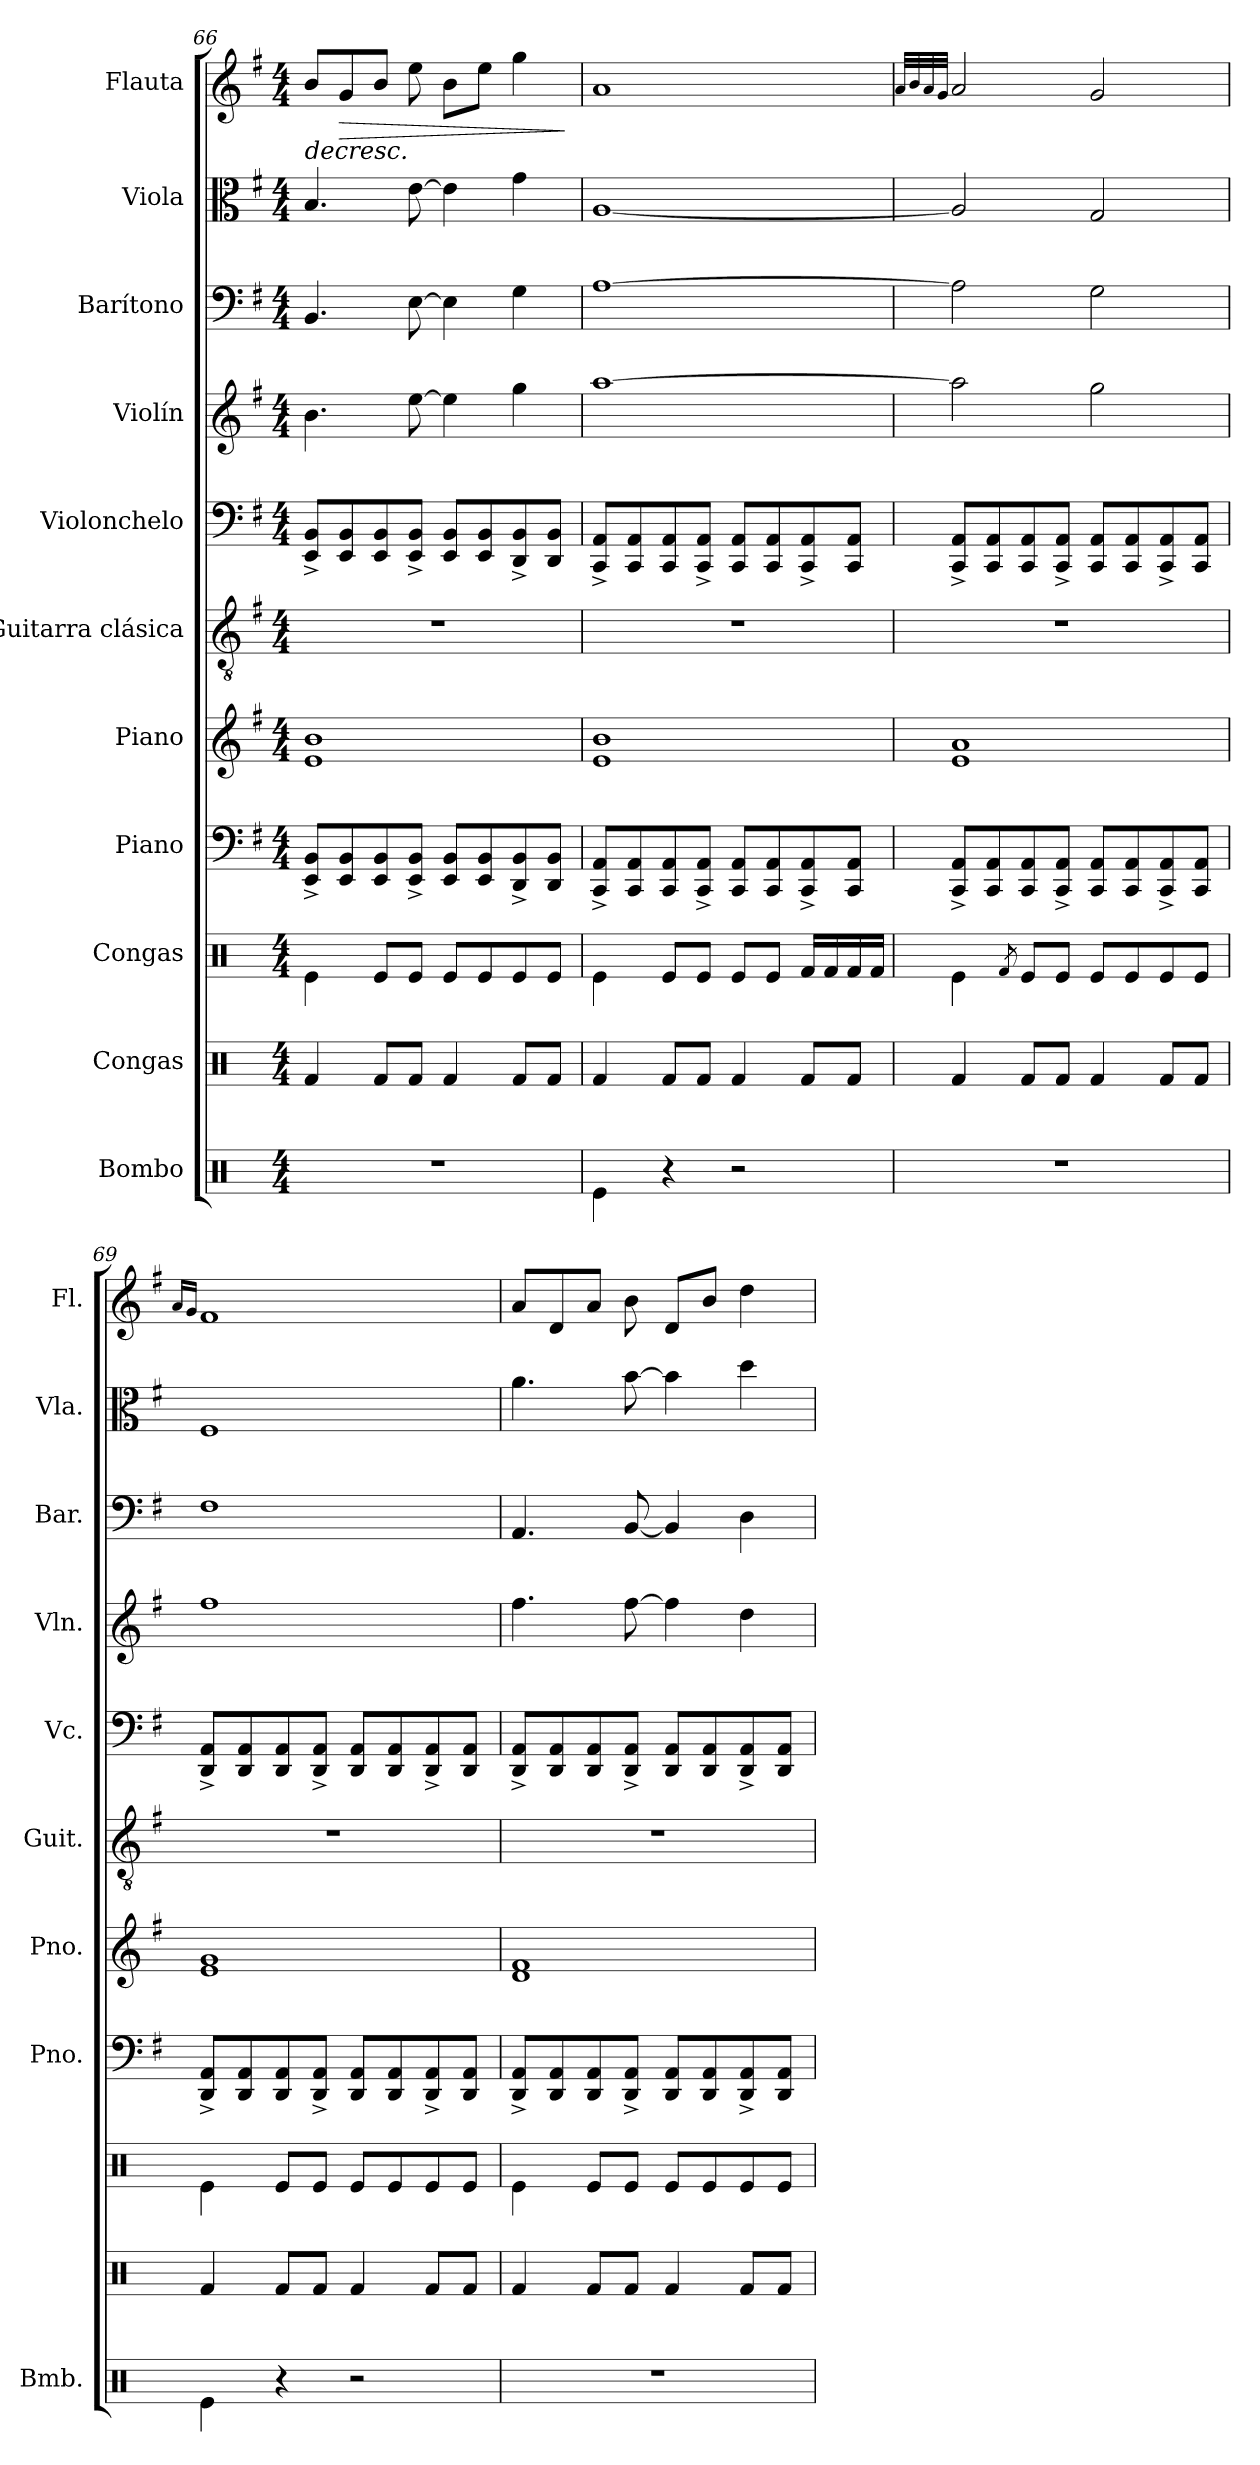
**kern	**kern	**kern	**kern	**kern	**kern	**kern	**kern	**kern	**kern	**kern	**dynam
*part11	*part10	*part9	*part8	*part7	*part6	*part5	*part4	*part3	*part2	*part1	*part1
*staff11	*staff10	*staff9	*staff8	*staff7	*staff6	*staff5	*staff4	*staff3	*staff2	*staff1	*staff1
*I"Bombo	*I"Congas	*I"Congas	*I"Piano	*I"Piano	*I"Guitarra clásica	*I"Violonchelo	*I"Violín	*I"Barítono	*I"Viola	*I"Flauta	*
*I'Bmb.	*	*	*I'Pno.	*I'Pno.	*I'Guit.	*I'Vc.	*I'Vln.	*I'Bar.	*I'Vla.	*I'Fl.	*
!!LO:PB:g=z
*clefX	*clefX	*clefX	*clefF4	*clefG2	*clefGv2	*clefF4	*clefG2	*clefF4	*clefC3	*clefG2	*
*k[]	*k[]	*k[]	*k[f#]	*k[f#]	*k[f#]	*k[f#]	*k[f#]	*k[f#]	*k[f#]	*k[f#]	*
*M4/4	*M4/4	*M4/4	*M4/4	*M4/4	*M4/4	*M4/4	*M4/4	*M4/4	*M4/4	*M4/4	*
=66	=66	=66	=66	=66	=66	=66	=66	=66	=66	=66	=66
!	!	!	!	!	!	!	!	!	!	!	!LO:HP:b
1r	4Rf/	4Re\	8EE/^ 8BB/^L	1e 1b	1r	8EE/^ 8BB/^L	4.b\	4.BB/	4.B/	8b/L	>
!	!	!	!	!	!	!	!	!	!	!	!LO:HP:b
.	.	.	8EE/ 8BB/	.	.	8EE/ 8BB/	.	.	.	8g/	>
.	8Rf/L	8Re/L	8EE/ 8BB/	.	.	8EE/ 8BB/	.	.	.	8b/J	.
.	8Rf/J	8Re/J	8EE/^ 8BB/^J	.	.	8EE/^ 8BB/^J	[8ee\	[8E\	[8e\	8ee\	.
.	4Rf/	8Re/L	8EE/ 8BB/L	.	.	8EE/ 8BB/L	4ee\]	4E\]	4e\]	8b\L	.
.	.	8Re/	8EE/ 8BB/	.	.	8EE/ 8BB/	.	.	.	8ee\J	.
.	8Rf/L	8Re/	8DD/^ 8BB/^	.	.	8DD/^ 8BB/^	4gg\	4G\	4g\	4gg\	.
.	8Rf/J	8Re/J	8DD/ 8BB/J	.	.	8DD/ 8BB/J	.	.	.	.	.
.	.	.	.	.	.	.	.	.	.	.	] ]
=67	=67	=67	=67	=67	=67	=67	=67	=67	=67	=67	=67
4Re\	4Rf/	4Re\	8CC/^ 8AA/^L	1e 1b	1r	8CC/^ 8AA/^L	[1aa	[1A	[1A	1a	.
.	.	.	8CC/ 8AA/	.	.	8CC/ 8AA/	.	.	.	.	.
4r	8Rf/L	8Re/L	8CC/ 8AA/	.	.	8CC/ 8AA/	.	.	.	.	.
.	8Rf/J	8Re/J	8CC/^ 8AA/^J	.	.	8CC/^ 8AA/^J	.	.	.	.	.
2r	4Rf/	8Re/L	8CC/ 8AA/L	.	.	8CC/ 8AA/L	.	.	.	.	.
.	.	8Re/J	8CC/ 8AA/	.	.	8CC/ 8AA/	.	.	.	.	.
.	8Rf/L	16Rf/LL	8CC/^ 8AA/^	.	.	8CC/^ 8AA/^	.	.	.	.	.
.	.	16Rf/	.	.	.	.	.	.	.	.	.
.	8Rf/J	16Rf/	8CC/ 8AA/J	.	.	8CC/ 8AA/J	.	.	.	.	.
.	.	16Rf/JJ	.	.	.	.	.	.	.	.	.
=68	=68	=68	=68	=68	=68	=68	=68	=68	=68	=68	=68
.	.	.	.	.	.	.	.	.	.	32qa/LLL	.
.	.	.	.	.	.	.	.	.	.	32qb/	.
.	.	.	.	.	.	.	.	.	.	32qa/	.
.	.	.	.	.	.	.	.	.	.	32qg/JJJ	.
1r	4Rf/	4Re\	8CC/^ 8AA/^L	1e 1a	1r	8CC/^ 8AA/^L	2aa\]	2A\]	2A/]	2a/	.
.	.	.	8CC/ 8AA/	.	.	8CC/ 8AA/	.	.	.	.	.
.	.	8qRf/	.	.	.	.	.	.	.	.	.
.	8Rf/L	8Re/L	8CC/ 8AA/	.	.	8CC/ 8AA/	.	.	.	.	.
.	8Rf/J	8Re/J	8CC/^ 8AA/^J	.	.	8CC/^ 8AA/^J	.	.	.	.	.
.	4Rf/	8Re/L	8CC/ 8AA/L	.	.	8CC/ 8AA/L	2gg\	2G\	2G/	2g/	.
.	.	8Re/	8CC/ 8AA/	.	.	8CC/ 8AA/	.	.	.	.	.
.	8Rf/L	8Re/	8CC/^ 8AA/^	.	.	8CC/^ 8AA/^	.	.	.	.	.
.	8Rf/J	8Re/J	8CC/ 8AA/J	.	.	8CC/ 8AA/J	.	.	.	.	.
!!LO:PB:g=z
=69	=69	=69	=69	=69	=69	=69	=69	=69	=69	=69	=69
.	.	.	.	.	.	.	.	.	.	16qa/LL	.
.	.	.	.	.	.	.	.	.	.	16qg/JJ	.
4Re\	4Rf/	4Re\	8DD/^ 8AA/^L	1e 1g	1r	8DD/^ 8AA/^L	1ff#	1F#	1F#	1f#	.
.	.	.	8DD/ 8AA/	.	.	8DD/ 8AA/	.	.	.	.	.
4r	8Rf/L	8Re/L	8DD/ 8AA/	.	.	8DD/ 8AA/	.	.	.	.	.
.	8Rf/J	8Re/J	8DD/^ 8AA/^J	.	.	8DD/^ 8AA/^J	.	.	.	.	.
2r	4Rf/	8Re/L	8DD/ 8AA/L	.	.	8DD/ 8AA/L	.	.	.	.	.
.	.	8Re/	8DD/ 8AA/	.	.	8DD/ 8AA/	.	.	.	.	.
.	8Rf/L	8Re/	8DD/^ 8AA/^	.	.	8DD/^ 8AA/^	.	.	.	.	.
.	8Rf/J	8Re/J	8DD/ 8AA/J	.	.	8DD/ 8AA/J	.	.	.	.	.
=70	=70	=70	=70	=70	=70	=70	=70	=70	=70	=70	=70
1r	4Rf/	4Re\	8DD/^ 8AA/^L	1d 1f#	1r	8DD/^ 8AA/^L	4.ff#\	4.AA/	4.a\	8a/L	.
.	.	.	8DD/ 8AA/	.	.	8DD/ 8AA/	.	.	.	8d/	.
.	8Rf/L	8Re/L	8DD/ 8AA/	.	.	8DD/ 8AA/	.	.	.	8a/J	.
.	8Rf/J	8Re/J	8DD/^ 8AA/^J	.	.	8DD/^ 8AA/^J	[8ff#\	[8BB/	[8b\	8b\	.
.	4Rf/	8Re/L	8DD/ 8AA/L	.	.	8DD/ 8AA/L	4ff#\]	4BB/]	4b\]	8d/L	.
.	.	8Re/	8DD/ 8AA/	.	.	8DD/ 8AA/	.	.	.	8b/J	.
.	8Rf/L	8Re/	8DD/^ 8AA/^	.	.	8DD/^ 8AA/^	4dd\	4D\	4dd\	4dd\	.
.	8Rf/J	8Re/J	8DD/ 8AA/J	.	.	8DD/ 8AA/J	.	.	.	.	.
=	=	=	=	=	=	=	=	=	=	=	=
*-	*-	*-	*-	*-	*-	*-	*-	*-	*-	*-	*-
